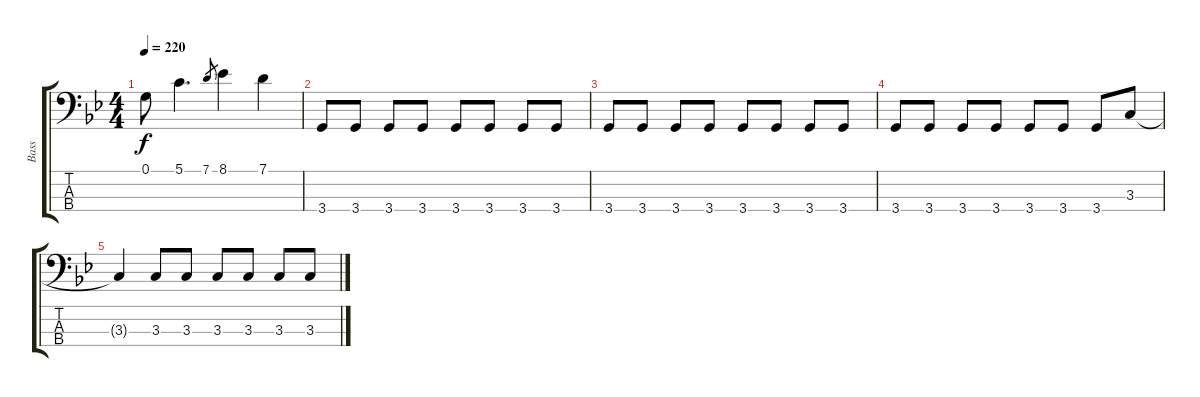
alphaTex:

\track ("Bass" "Bass") {instrument electricbassfinger}
\staff {score tabs}
\tuning (G2 D2 A1 E1) {hide}
\ts (4 4)
\tempo 220
\clef f4
\ks gminor
0.1{t}.8{dy f} 5.1.4{d} 7.1.8{gr} 8.1.4 7.1.4 |
3.4.8 3.4.8 3.4.8 3.4.8 3.4.8 3.4.8 3.4.8 3.4.8 |
3.4.8 3.4.8 3.4.8 3.4.8 3.4.8 3.4.8 3.4.8 3.4.8 |
3.4.8 3.4.8 3.4.8 3.4.8 3.4.8 3.4.8 3.4.8 3.3.8 |
3.3{t}.4 3.3.8 3.3.8 3.3.8 3.3.8 3.3.8 3.3.8
